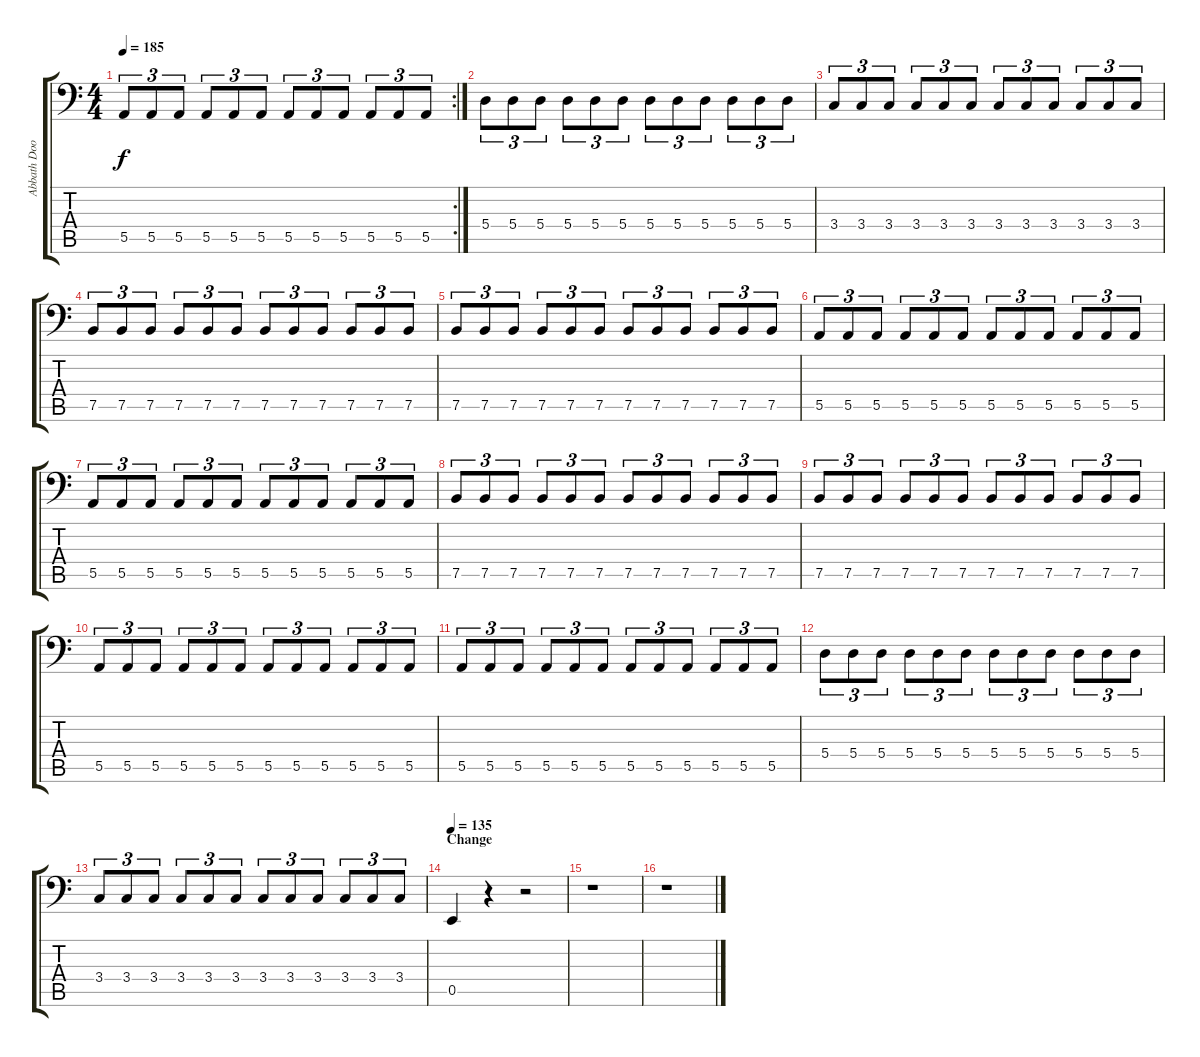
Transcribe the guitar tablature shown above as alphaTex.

\track ("Abbath Doom Occulta (Bass)" "Abbath Doo") {instrument electricbasspick}
\staff {score tabs}
\tuning (B2 Gb2 D2 A1 E1 B0) {hide}
\rc 2
\ts (4 4)
\tempo 185
\clef f4
\ks c
5.5.8{tu (3 2) dy f} 5.5.8{tu (3 2)} 5.5.8{tu (3 2)} 5.5.8{tu (3 2)} 5.5.8{tu (3 2)} 5.5.8{tu (3 2)} 5.5.8{tu (3 2)} 5.5.8{tu (3 2)} 5.5.8{tu (3 2)} 5.5.8{tu (3 2)} 5.5.8{tu (3 2)} 5.5.8{tu (3 2)} |
5.4.8{tu (3 2)} 5.4.8{tu (3 2)} 5.4.8{tu (3 2)} 5.4.8{tu (3 2)} 5.4.8{tu (3 2)} 5.4.8{tu (3 2)} 5.4.8{tu (3 2)} 5.4.8{tu (3 2)} 5.4.8{tu (3 2)} 5.4.8{tu (3 2)} 5.4.8{tu (3 2)} 5.4.8{tu (3 2)} |
3.4.8{tu (3 2)} 3.4.8{tu (3 2)} 3.4.8{tu (3 2)} 3.4.8{tu (3 2)} 3.4.8{tu (3 2)} 3.4.8{tu (3 2)} 3.4.8{tu (3 2)} 3.4.8{tu (3 2)} 3.4.8{tu (3 2)} 3.4.8{tu (3 2)} 3.4.8{tu (3 2)} 3.4.8{tu (3 2)} |
7.5.8{tu (3 2)} 7.5.8{tu (3 2)} 7.5.8{tu (3 2)} 7.5.8{tu (3 2)} 7.5.8{tu (3 2)} 7.5.8{tu (3 2)} 7.5.8{tu (3 2)} 7.5.8{tu (3 2)} 7.5.8{tu (3 2)} 7.5.8{tu (3 2)} 7.5.8{tu (3 2)} 7.5.8{tu (3 2)} |
7.5.8{tu (3 2)} 7.5.8{tu (3 2)} 7.5.8{tu (3 2)} 7.5.8{tu (3 2)} 7.5.8{tu (3 2)} 7.5.8{tu (3 2)} 7.5.8{tu (3 2)} 7.5.8{tu (3 2)} 7.5.8{tu (3 2)} 7.5.8{tu (3 2)} 7.5.8{tu (3 2)} 7.5.8{tu (3 2)} |
5.5.8{tu (3 2)} 5.5.8{tu (3 2)} 5.5.8{tu (3 2)} 5.5.8{tu (3 2)} 5.5.8{tu (3 2)} 5.5.8{tu (3 2)} 5.5.8{tu (3 2)} 5.5.8{tu (3 2)} 5.5.8{tu (3 2)} 5.5.8{tu (3 2)} 5.5.8{tu (3 2)} 5.5.8{tu (3 2)} |
5.5.8{tu (3 2)} 5.5.8{tu (3 2)} 5.5.8{tu (3 2)} 5.5.8{tu (3 2)} 5.5.8{tu (3 2)} 5.5.8{tu (3 2)} 5.5.8{tu (3 2)} 5.5.8{tu (3 2)} 5.5.8{tu (3 2)} 5.5.8{tu (3 2)} 5.5.8{tu (3 2)} 5.5.8{tu (3 2)} |
7.5.8{tu (3 2)} 7.5.8{tu (3 2)} 7.5.8{tu (3 2)} 7.5.8{tu (3 2)} 7.5.8{tu (3 2)} 7.5.8{tu (3 2)} 7.5.8{tu (3 2)} 7.5.8{tu (3 2)} 7.5.8{tu (3 2)} 7.5.8{tu (3 2)} 7.5.8{tu (3 2)} 7.5.8{tu (3 2)} |
7.5.8{tu (3 2)} 7.5.8{tu (3 2)} 7.5.8{tu (3 2)} 7.5.8{tu (3 2)} 7.5.8{tu (3 2)} 7.5.8{tu (3 2)} 7.5.8{tu (3 2)} 7.5.8{tu (3 2)} 7.5.8{tu (3 2)} 7.5.8{tu (3 2)} 7.5.8{tu (3 2)} 7.5.8{tu (3 2)} |
5.5.8{tu (3 2)} 5.5.8{tu (3 2)} 5.5.8{tu (3 2)} 5.5.8{tu (3 2)} 5.5.8{tu (3 2)} 5.5.8{tu (3 2)} 5.5.8{tu (3 2)} 5.5.8{tu (3 2)} 5.5.8{tu (3 2)} 5.5.8{tu (3 2)} 5.5.8{tu (3 2)} 5.5.8{tu (3 2)} |
5.5.8{tu (3 2)} 5.5.8{tu (3 2)} 5.5.8{tu (3 2)} 5.5.8{tu (3 2)} 5.5.8{tu (3 2)} 5.5.8{tu (3 2)} 5.5.8{tu (3 2)} 5.5.8{tu (3 2)} 5.5.8{tu (3 2)} 5.5.8{tu (3 2)} 5.5.8{tu (3 2)} 5.5.8{tu (3 2)} |
5.4.8{tu (3 2)} 5.4.8{tu (3 2)} 5.4.8{tu (3 2)} 5.4.8{tu (3 2)} 5.4.8{tu (3 2)} 5.4.8{tu (3 2)} 5.4.8{tu (3 2)} 5.4.8{tu (3 2)} 5.4.8{tu (3 2)} 5.4.8{tu (3 2)} 5.4.8{tu (3 2)} 5.4.8{tu (3 2)} |
3.4.8{tu (3 2)} 3.4.8{tu (3 2)} 3.4.8{tu (3 2)} 3.4.8{tu (3 2)} 3.4.8{tu (3 2)} 3.4.8{tu (3 2)} 3.4.8{tu (3 2)} 3.4.8{tu (3 2)} 3.4.8{tu (3 2)} 3.4.8{tu (3 2)} 3.4.8{tu (3 2)} 3.4.8{tu (3 2)} |
\section ("" "Change ")
\tempo 135
0.5.4 r.4 r.2 |
r.1 |
r.1
